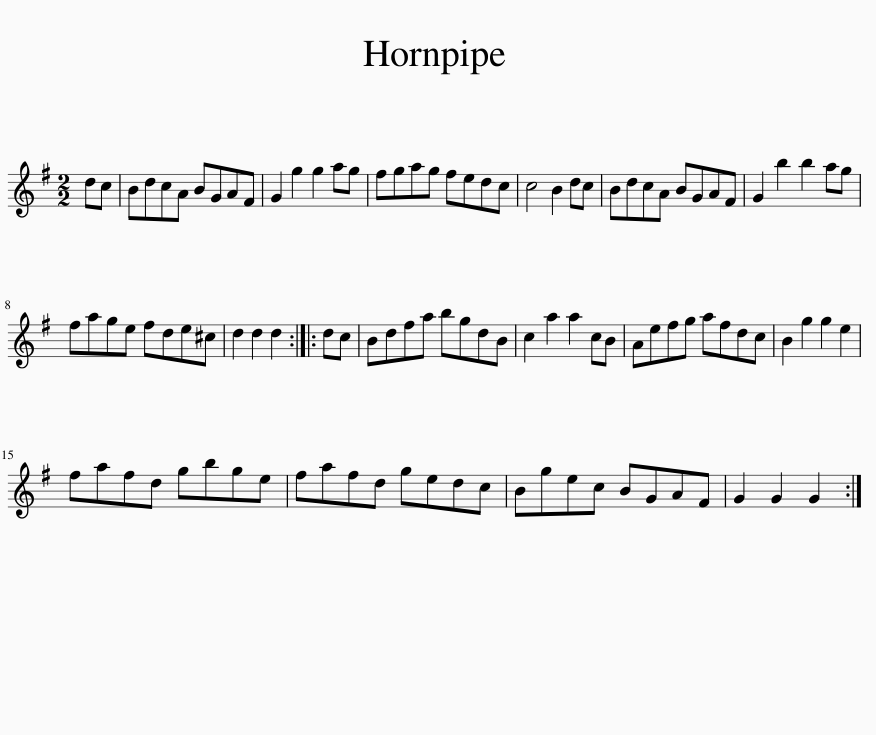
X:1
L:1/8
M:2/2
I:linebreak $
K:G
V:1 treble
V:1
 dc | BdcA BGAF | G2 g2 g2 ag | fgag fedc | c4 B2 dc | %5
 BdcA BGAF | G2 b2 b2 ag |$ fage fde^c | d2 d2 d2 :: dc | %10
 Bdfa bgdB | c2 a2 a2 cB | Aefg afdc | B2 g2 g2 e2 |$ fafd gbge | %15
 fafd gedc | Bgec BGAF | G2 G2 G2 :| %18
